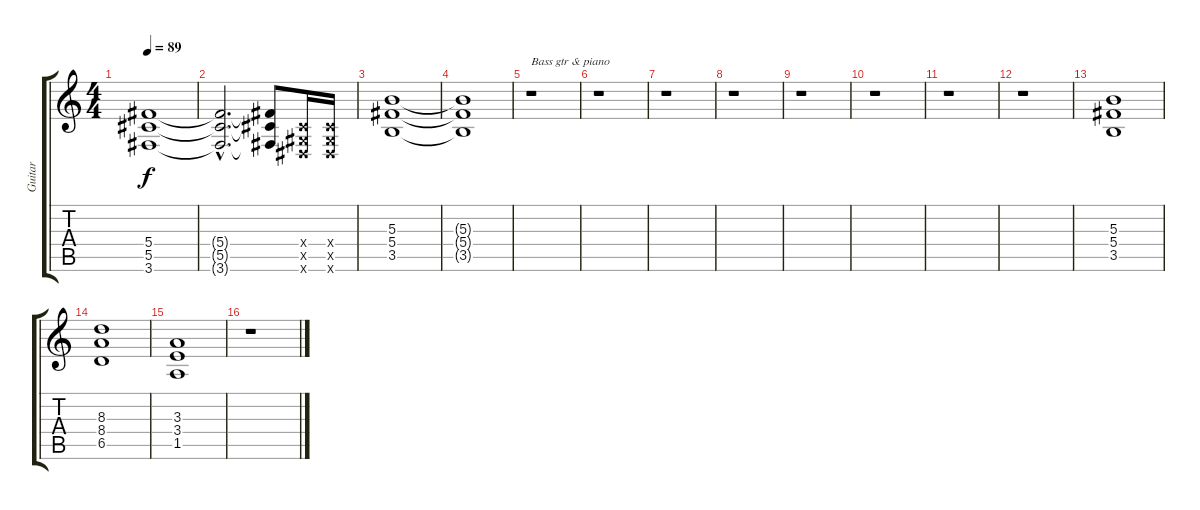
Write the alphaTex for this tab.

\track ("Guitar" "Guitar") {instrument overdrivenguitar}
\staff {score tabs}
\tuning (Eb4 Bb3 Gb3 Db3 Ab2 Eb2) {hide}
\ts (4 4)
\tempo 89
\clef g2
\ks c
(5.4 5.5 3.6).1{dy f} |
(5.4{hac t} 5.5{hac t} 3.6{hac t}).2{d} (5.4{t} 5.5{t} 3.6{t}).8 (0.4{x} 0.5{x} 0.6{x}).16 (0.4{x} 0.5{x} 0.6{x}).16 |
(5.3 5.4 3.5).1 |
(5.3{t} 5.4{t} 3.5{t}).1 |
r.1{txt "Bass gtr & piano"} |
r.1 |
r.1 |
r.1 |
r.1 |
r.1 |
r.1 |
r.1 |
(5.3 5.4 3.5).1{instrument electricguitarclean} |
(8.3 8.4 6.5).1 |
(3.3 3.4 1.5).1 |
r.1
